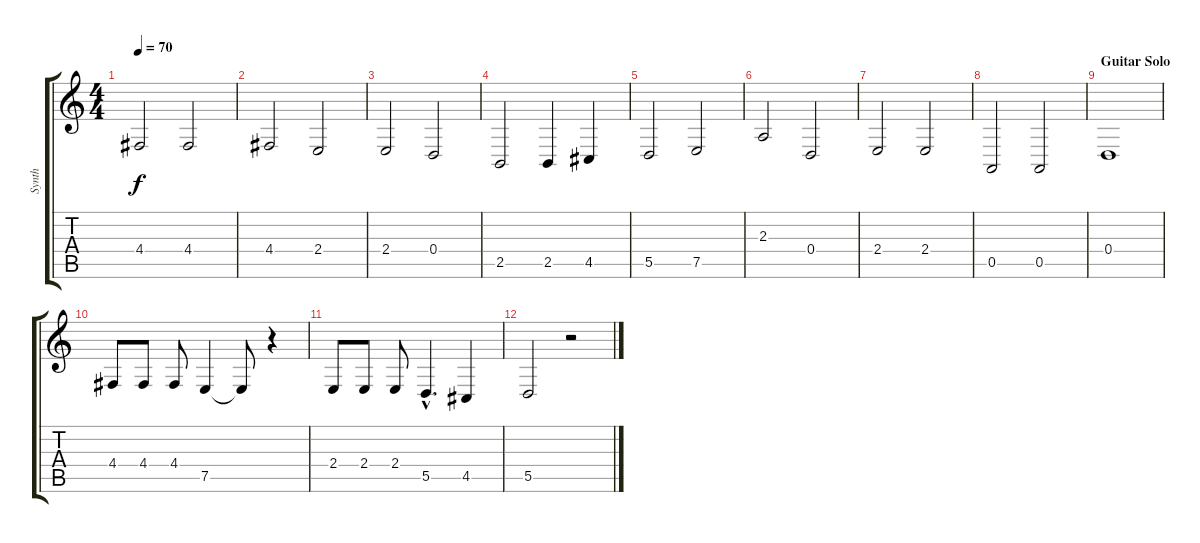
\track ("Synth" "Synth") {instrument synthbrass2}
\staff {score tabs}
\tuning (E4 B3 G3 D3 A2 E2) {hide}
\ts (4 4)
\tempo 70
\clef g2
\ks c
4.4.2{dy f} 4.4.2 |
4.4.2 2.4.2 |
2.4.2 0.4.2 |
2.5.2 2.5.4 4.5.4 |
5.5.2 7.5.2 |
2.3.2 0.4.2 |
2.4.2 2.4.2 |
0.5.2 0.5.2 |
\section ("" "Guitar Solo")
0.4.1 |
4.4.8 4.4.8 4.4.8 7.5.4 7.5{t}.8 r.4 |
2.4.8 2.4.8 2.4.8 5.5{hac}.4{d} 4.5.4 |
5.5.2 r.2
